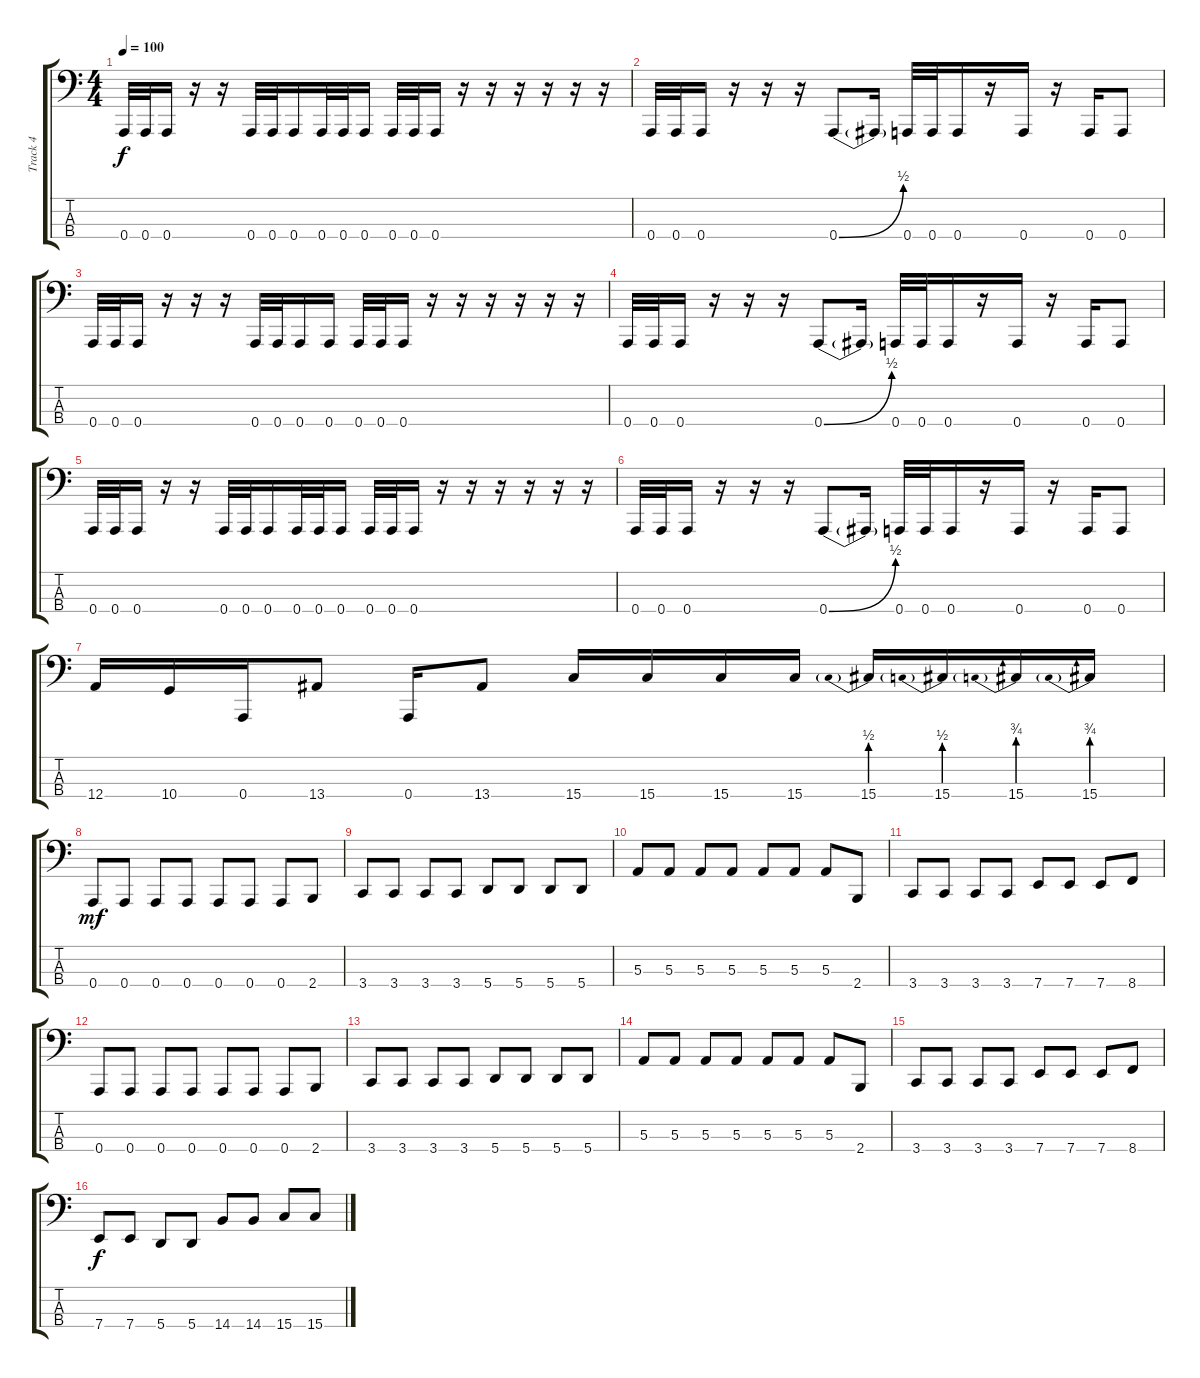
\track ("Track 4" "Track 4") {instrument electricbasspick}
\staff {score tabs}
\tuning (D2 A1 E1 A0) {hide}
\ts (4 4)
\tempo 100
\clef f4
\ks c
0.4.32{dy f} 0.4.32 0.4.16 r.16 r.16 0.4.32 0.4.32 0.4.16 0.4.32 0.4.32 0.4.16 0.4.32 0.4.32 0.4.16 r.16 r.16 r.16 r.16 r.16 r.16 |
0.4.32 0.4.32 0.4.16 r.16 r.16 r.16 0.4{be (bend 0 0 60 2)}.8 0.4{t}.16 0.4.32 0.4.32 0.4.16 r.16 0.4.16 r.16 0.4.16 0.4.8 |
0.4.32 0.4.32 0.4.16 r.16 r.16 r.16 0.4.32 0.4.32 0.4.16 0.4.16 0.4.32 0.4.32 0.4.16 r.16 r.16 r.16 r.16 r.16 r.16 |
0.4.32 0.4.32 0.4.16 r.16 r.16 r.16 0.4{be (bend 0 0 60 2)}.8 0.4{t}.16 0.4.32 0.4.32 0.4.16 r.16 0.4.16 r.16 0.4.16 0.4.8 |
0.4.32 0.4.32 0.4.16 r.16 r.16 0.4.32 0.4.32 0.4.16 0.4.32 0.4.32 0.4.16 0.4.32 0.4.32 0.4.16 r.16 r.16 r.16 r.16 r.16 r.16 |
0.4.32 0.4.32 0.4.16 r.16 r.16 r.16 0.4{be (bend 0 0 60 2)}.8 0.4{t}.16 0.4.32 0.4.32 0.4.16 r.16 0.4.16 r.16 0.4.16 0.4.8 |
12.4.16 10.4.16 0.4.16 13.4.8 0.4.16 13.4.8 15.4.16 15.4.16 15.4.16 15.4.16 15.4{be (prebend 0 2 60 2)}.16 15.4{be (prebend 0 2 60 2)}.16 15.4{be (prebend 0 3 60 3)}.16 15.4{be (prebend 0 3 60 3)}.16 |
0.4.8{dy mf} 0.4.8 0.4.8 0.4.8 0.4.8 0.4.8 0.4.8 2.4.8 |
3.4.8 3.4.8 3.4.8 3.4.8 5.4.8 5.4.8 5.4.8 5.4.8 |
5.3.8 5.3.8 5.3.8 5.3.8 5.3.8 5.3.8 5.3.8 2.4.8 |
3.4.8 3.4.8 3.4.8 3.4.8 7.4.8 7.4.8 7.4.8 8.4.8 |
0.4.8 0.4.8 0.4.8 0.4.8 0.4.8 0.4.8 0.4.8 2.4.8 |
3.4.8 3.4.8 3.4.8 3.4.8 5.4.8 5.4.8 5.4.8 5.4.8 |
5.3.8 5.3.8 5.3.8 5.3.8 5.3.8 5.3.8 5.3.8 2.4.8 |
3.4.8 3.4.8 3.4.8 3.4.8 7.4.8 7.4.8 7.4.8 8.4.8 |
7.4.8{dy f} 7.4.8 5.4.8 5.4.8 14.4.8 14.4.8 15.4.8 15.4.8
